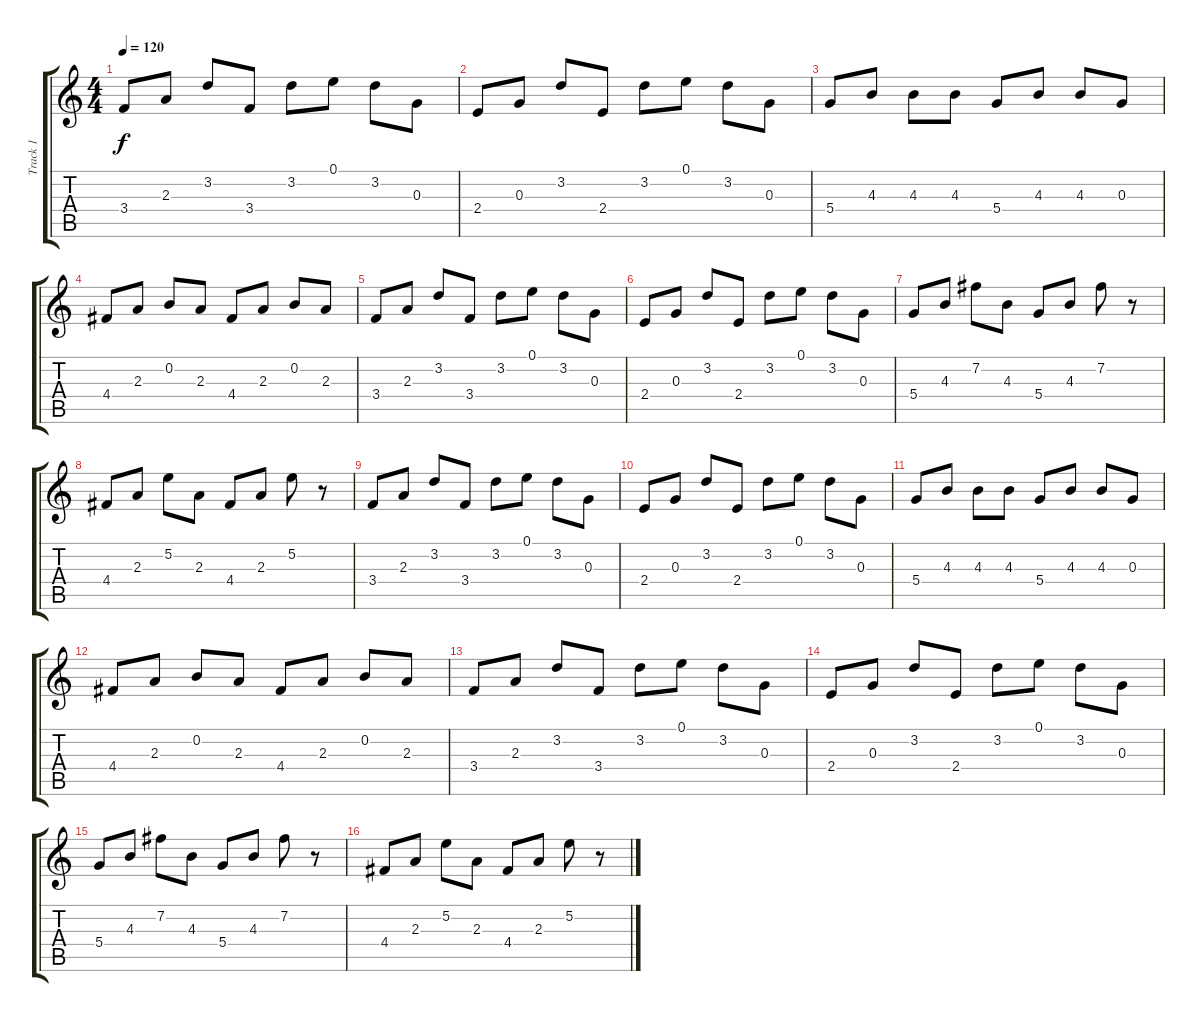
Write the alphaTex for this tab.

\track ("Track 1" "Track 1") {instrument electricguitarclean}
\staff {score tabs}
\tuning (E4 B3 G3 D3 A2 E2) {hide}
\ts (4 4)
\tempo 120
\clef g2
\ks c
3.4.8{dy f instrument electricguitarclean} 2.3.8 3.2.8 3.4.8 3.2.8 0.1.8 3.2.8 0.3.8 |
2.4.8 0.3.8 3.2.8 2.4.8 3.2.8 0.1.8 3.2.8 0.3.8 |
5.4.8 4.3.8 4.3.8 4.3.8 5.4.8 4.3.8 4.3.8 0.3.8 |
4.4.8 2.3.8 0.2.8 2.3.8 4.4.8 2.3.8 0.2.8 2.3.8 |
3.4.8 2.3.8 3.2.8 3.4.8 3.2.8 0.1.8 3.2.8 0.3.8 |
2.4.8 0.3.8 3.2.8 2.4.8 3.2.8 0.1.8 3.2.8 0.3.8 |
5.4.8 4.3.8 7.2.8 4.3.8 5.4.8 4.3.8 7.2.8 r.8 |
4.4.8 2.3.8 5.2.8 2.3.8 4.4.8 2.3.8 5.2.8 r.8 |
3.4.8 2.3.8 3.2.8 3.4.8 3.2.8 0.1.8 3.2.8 0.3.8 |
2.4.8 0.3.8 3.2.8 2.4.8 3.2.8 0.1.8 3.2.8 0.3.8 |
5.4.8 4.3.8 4.3.8 4.3.8 5.4.8 4.3.8 4.3.8 0.3.8 |
4.4.8 2.3.8 0.2.8 2.3.8 4.4.8 2.3.8 0.2.8 2.3.8 |
3.4.8 2.3.8 3.2.8 3.4.8 3.2.8 0.1.8 3.2.8 0.3.8 |
2.4.8 0.3.8 3.2.8 2.4.8 3.2.8 0.1.8 3.2.8 0.3.8 |
5.4.8 4.3.8 7.2.8 4.3.8 5.4.8 4.3.8 7.2.8 r.8 |
4.4.8 2.3.8 5.2.8 2.3.8 4.4.8 2.3.8 5.2.8 r.8
